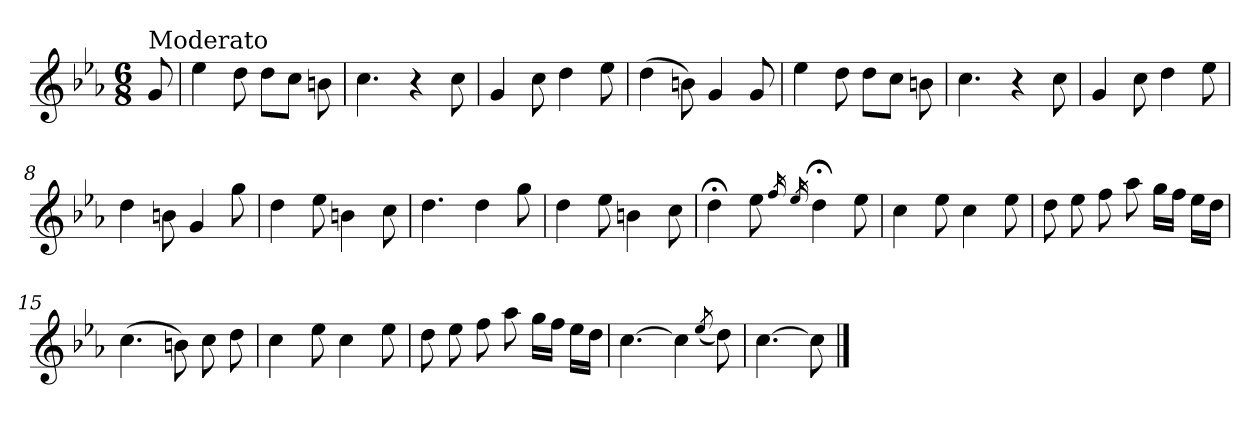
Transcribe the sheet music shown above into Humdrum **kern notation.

**kern
*part1
*staff1
*clefG2
*k[b-e-a-]
*c:
*M6/8
=
!LO:TX:a:t=Moderato
8g/
=1
4ee-\
8dd\
8dd\L
8cc\J
8bn\
=2
4.cc\
4r
8cc\
=3
4g/
8cc\
4dd\
8ee-\
=4
(>4dd\
8bn\)
4g/
8g/
=5
4ee-\
8dd\
8dd\L
8cc\J
8bn\
=6
4.cc\
4r
8cc\
!!LO:LB:g=z
=7
4g/
8cc\
4dd\
8ee-\
=8
4dd\
8bn\
4g/
8gg\
=9
4dd\
8ee-\
4bn\
8cc\
=10
4.dd\
4dd\
8gg\
=11
4dd\
8ee-\
4bn\
8cc\
=12
4dd;<\
8ee-\
16qff/
16qee-/
4dd;<\
8ee-\
=13
4cc\
8ee-\
4cc\
8ee-\
!!LO:LB:g=z
=14
8dd\
8ee-\
8ff\
8aa-\
16gg\LL
16ff\JJ
16ee-\LL
16dd\JJ
=15
(>4.cc\
8bn\)
8cc\
8dd\
=16
4cc\
8ee-\
4cc\
8ee-\
=17
8dd\
8ee-\
8ff\
8aa-\
16gg\LL
16ff\JJ
16ee-\LL
16dd\JJ
=18
[4.cc\
4cc\]
(<8qee-/
8dd\)
=19
[4.cc\
8cc\]
==
*-
